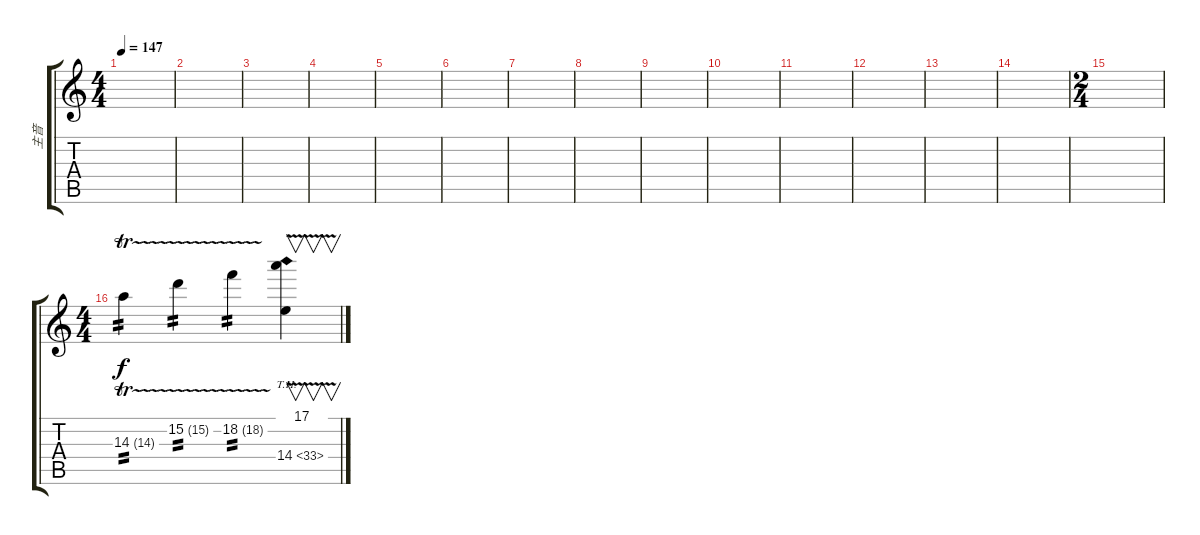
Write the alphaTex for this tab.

\track ("主音" "主音") {instrument overdrivenguitar}
\staff {score tabs}
\tuning (E4 B3 G3 D3 A2 E2) {hide}
\ts (4 4)
\tempo 147
\clef g2
\ks c
|
|
|
|
|
|
|
|
|
|
|
|
|
|
\ts (2 4)
|
\ts (4 4)
14.3{tr (14 32)}.4{tp 2 volume 16} 15.2{tr (15 32)}.4{tp 2} 18.2{tr (18 32)}.4{tp 2} (17.1{v} 14.4{th 19 v}).4{v}
